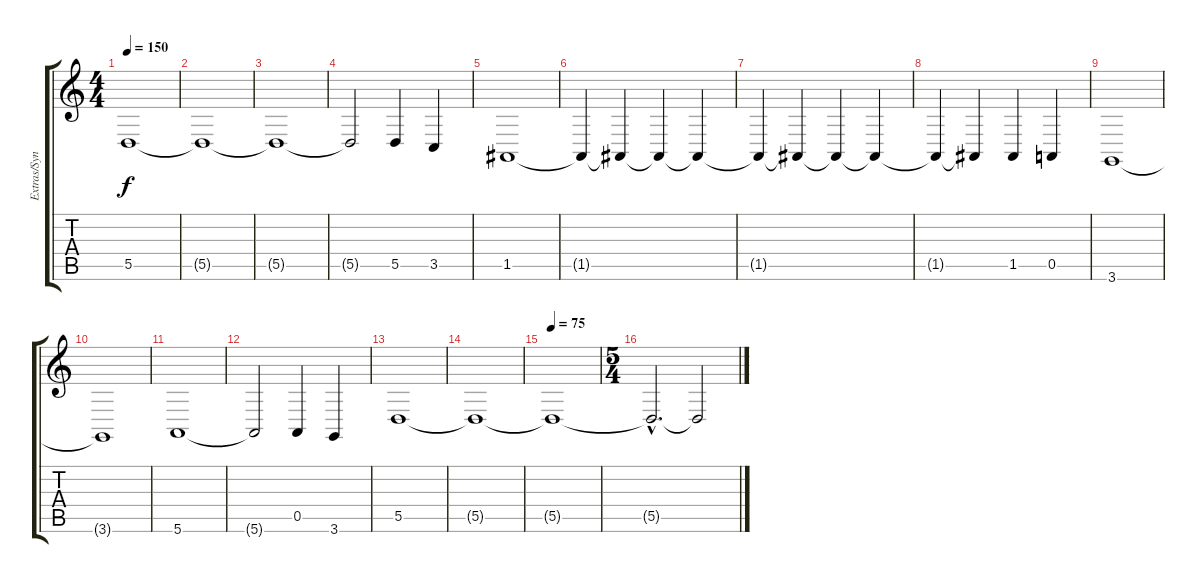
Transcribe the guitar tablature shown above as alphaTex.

\track ("Extras/Synth" "Extras/Syn") {instrument stringensemble1}
\staff {score tabs}
\tuning (E4 B3 G3 D3 A2 E2) {hide}
\ts (4 4)
\tempo 150
\clef g2
\ks c
5.5.1{dy f} |
5.5{t}.1 |
5.5{t}.1 |
5.5{t}.2 5.5.4 3.5.4 |
1.5.1 |
1.5{t}.4 1.5{t}.4 1.5{t}.4 1.5{t}.4 |
1.5{t}.4 1.5{t}.4 1.5{t}.4 1.5{t}.4 |
1.5{t}.4 1.5{t}.4 1.5.4 0.5.4 |
3.6.1 |
3.6{t}.1 |
5.6.1 |
5.6{t}.2 0.5.4 3.6.4 |
5.5.1 |
5.5{t}.1 |
\tempo 75
5.5{t}.1 |
\ts (5 4)
5.5{hac t}.2{d} 5.5{t}.2
